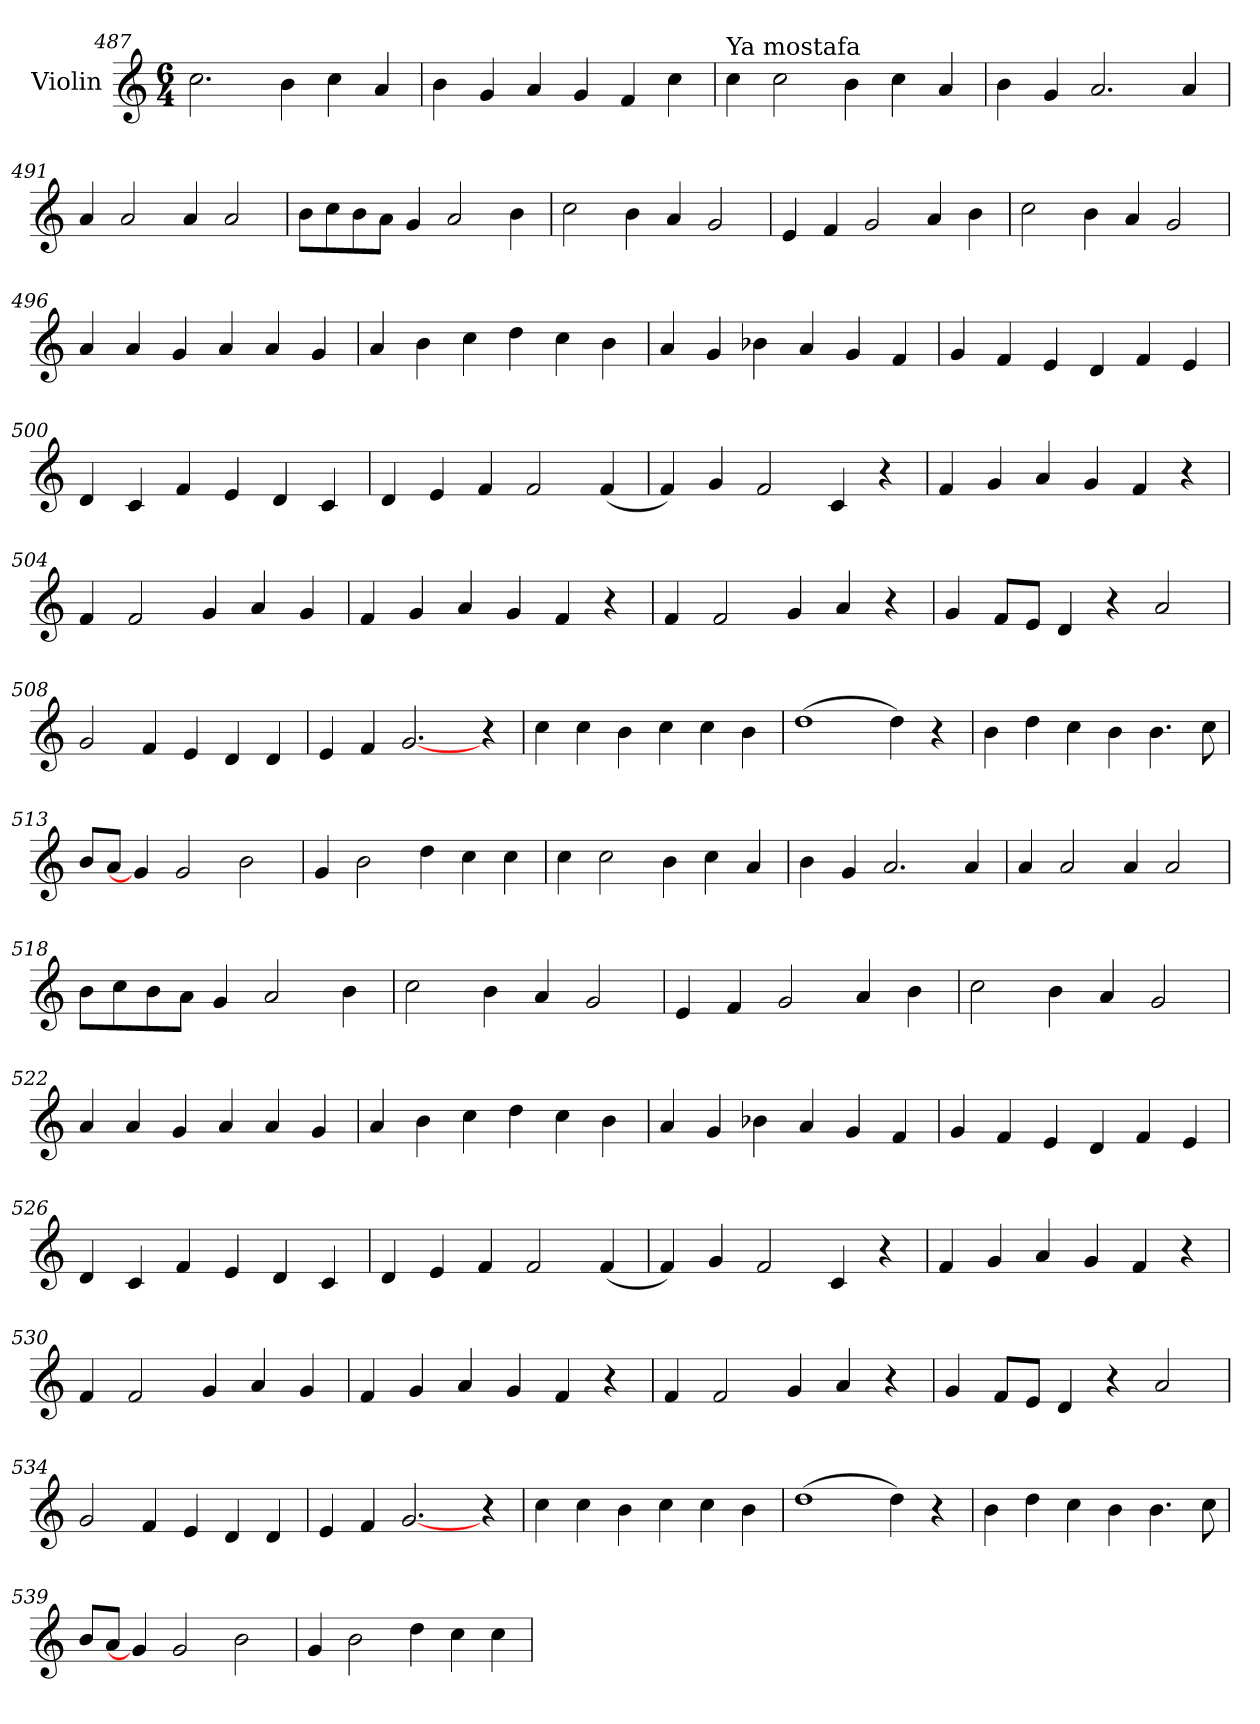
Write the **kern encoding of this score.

**kern
*part1
*staff1
*I"Violin
!!LO:PB:g=z
*clefG2
*k[]
*C:
*M6/4
=487
2.cc\
4b\
4cc\
4a/
=488
4b\
4g/
4a/
4g/
4f/
4cc\
!!LO:PB:g=z
=489
*MM120
!LO:TX:a:t=Ya mostafa
4cc\
2cc\
4b\
4cc\
4a/
=490
4b\
4g/
2.a/
4a/
!!LO:PB:g=z
=491
4a/
2a/
4a/
2a/
=492
8b\L
8cc\
8b\
8a\J
4g/
2a/
4b\
!!LO:PB:g=z
=493
2cc\
4b\
4a/
2g/
=494
4e/
4f/
2g/
4a/
4b\
=495
2cc\
4b\
4a/
2g/
!!LO:PB:g=z
=496
4a/
4a/
4g/
4a/
4a/
4g/
=497
4a/
4b\
4cc\
4dd\
4cc\
4b\
=498
4a/
4g/
4b-X\
4a/
4g/
4f/
!!LO:PB:g=z
=499
4g/
4f/
4e/
4d/
4f/
4e/
!!LO:PB:g=z
=500
4d/
4c/
4f/
4e/
4d/
4c/
=501
4d/
4e/
4f/
2f/
(4f/
=502
4f/)
4g/
2f/
4c/
4r
!!LO:PB:g=z
=503
4f/
4g/
4a/
4g/
4f/
4r
!!LO:PB:g=z
=504
4f/
2f/
4g/
4a/
4g/
=505
4f/
4g/
4a/
4g/
4f/
4r
=506
4f/
2f/
4g/
4a/
4r
!!LO:PB:g=z
=507
4g/
8f/L
8e/J
4d/
4r
2a/
!!LO:PB:g=z
=508
2g/
4f/
4e/
4d/
4d/
=509
4e/
4f/
[2.g/
4r
=510
4cc\
4cc\
4b\
4cc\
4cc\
4b\
!!LO:PB:g=z
=511
(1dd
4dd\)
4r
!!LO:PB:g=z
=512
4b\
4dd\
4cc\
4b\
4.b\
8cc\
=513
8b/L
8a/J
4g/]
2g/
2b\
=514
4g/
2b\
4dd\
4cc\
4cc\
!!LO:PB:g=z
=515
4cc\
2cc\
4b\
4cc\
4a/
!!LO:PB:g=z
=516
4b\
4g/
2.a/
4a/
=517
4a/
2a/
4a/
2a/
=518
8b\L
8cc\
8b\
8a\J
4g/
2a/
4b\
!!LO:PB:g=z
=519
2cc\
4b\
4a/
2g/
!!LO:PB:g=z
=520
4e/
4f/
2g/
4a/
4b\
=521
2cc\
4b\
4a/
2g/
=522
4a/
4a/
4g/
4a/
4a/
4g/
!!LO:PB:g=z
=523
4a/
4b\
4cc\
4dd\
4cc\
4b\
!!LO:PB:g=z
=524
4a/
4g/
4b-X\
4a/
4g/
4f/
=525
4g/
4f/
4e/
4d/
4f/
4e/
=526
4d/
4c/
4f/
4e/
4d/
4c/
=527
4d/
4e/
4f/
2f/
(4f/
!!LO:PB:g=z
=528
4f/)
4g/
2f/
4c/
4r
=529
4f/
4g/
4a/
4g/
4f/
4r
=530
4f/
2f/
4g/
4a/
4g/
!!LO:PB:g=z
=531
4f/
4g/
4a/
4g/
4f/
4r
!!LO:PB:g=z
=532
4f/
2f/
4g/
4a/
4r
=533
4g/
8f/L
8e/J
4d/
4r
2a/
=534
2g/
4f/
4e/
4d/
4d/
!!LO:PB:g=z
=535
4e/
4f/
[2.g/
4r
!!LO:PB:g=z
=536
4cc\
4cc\
4b\
4cc\
4cc\
4b\
=537
(1dd
4dd\)
4r
=538
4b\
4dd\
4cc\
4b\
4.b\
8cc\
!!LO:PB:g=z
=539
8b/L
8a/J
4g/]
2g/
2b\
!!LO:PB:g=z
=540
4g/
2b\
4dd\
4cc\
4cc\
=
*-
